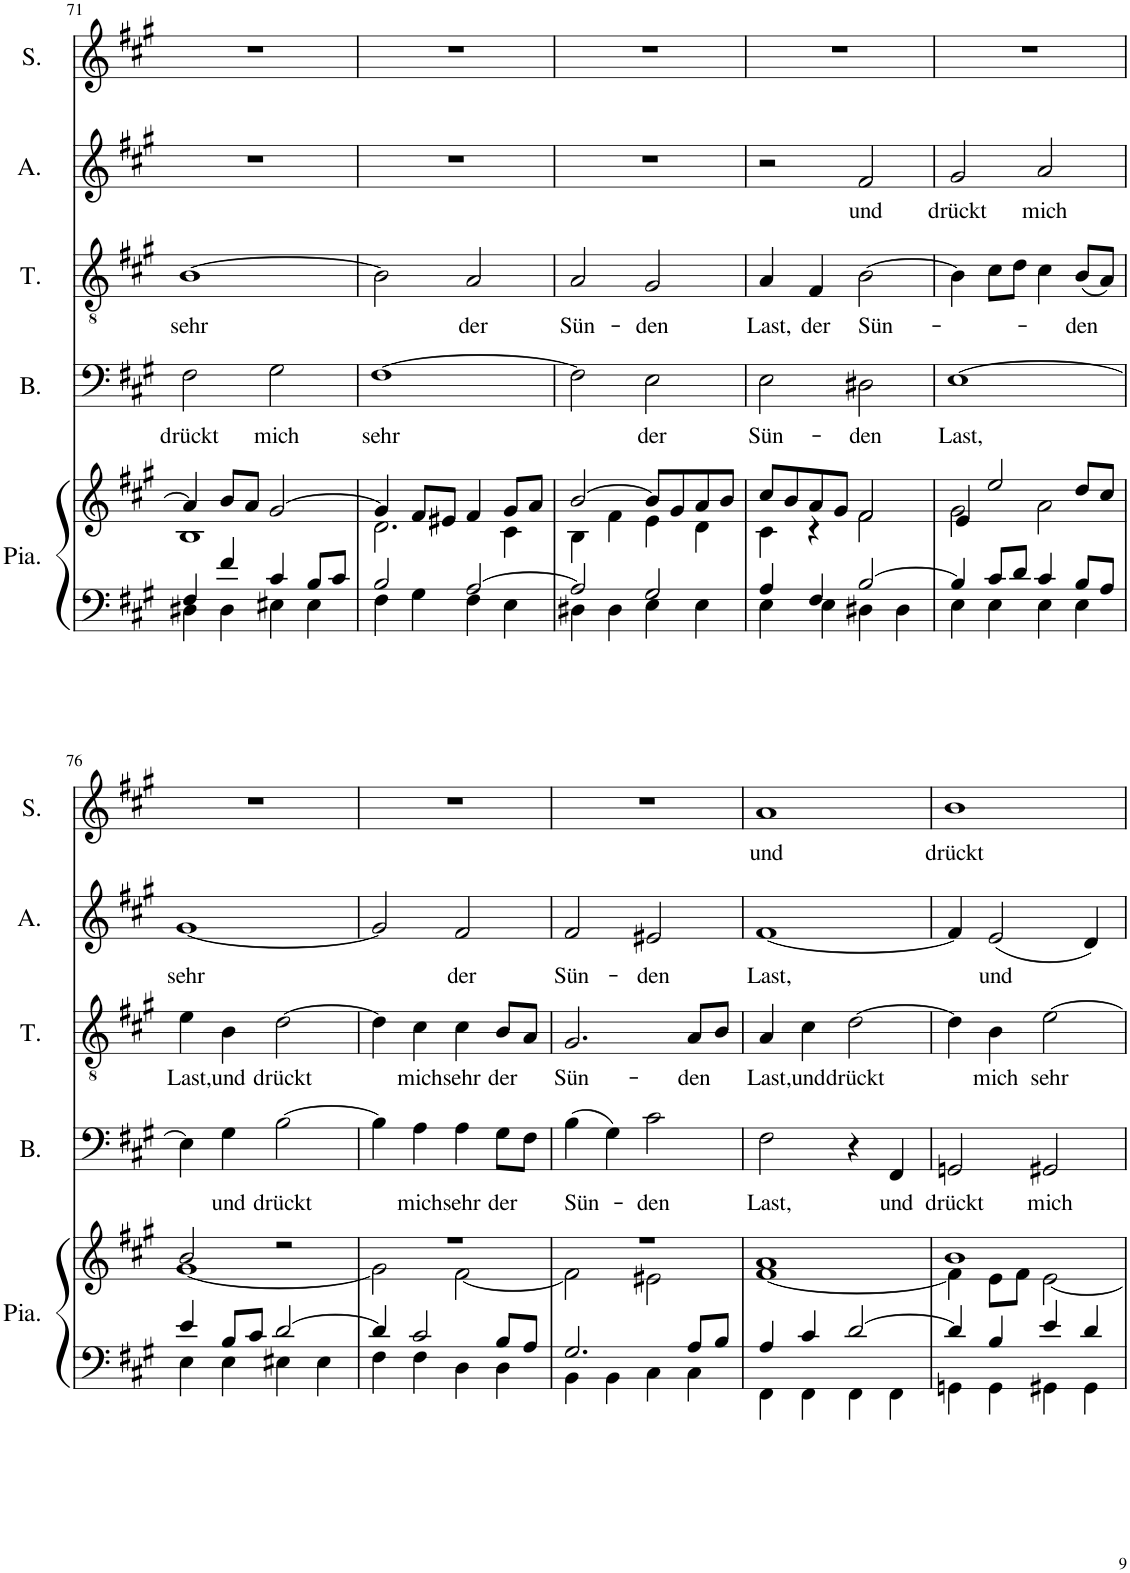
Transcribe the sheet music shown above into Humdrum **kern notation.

**kern	**kern	**kern	**text	**kern	**text	**kern	**text	**kern	**text
*part5	*part5	*part4	*part4	*part3	*part3	*part2	*part2	*part1	*part1
*staff6	*staff5	*staff4	*staff4	*staff3	*staff3	*staff2	*staff2	*staff1	*staff1
*I"Piano	*	*I"Basse	*	*I"Ténor	*	*I"Alto	*	*I"Soprano	*
*I'Pia.	*	*I'B.	*	*I'T.	*	*I'A.	*	*I'S.	*
!!LO:PB:g=z
*clefF4	*clefG2	*clefF4	*	*clefGv2	*	*clefG2	*	*clefG2	*
*k[f#c#g#]	*k[f#c#g#]	*k[f#c#g#]	*	*k[f#c#g#]	*	*k[f#c#g#]	*	*k[f#c#g#]	*
*M2/2	*M2/2	*M2/2	*	*M2/2	*	*M2/2	*	*M2/2	*
*met(c|)	*met(c|)	*met(c|)	*	*met(c|)	*	*met(c|)	*	*met(c|)	*
=71	=71	=71	=71	=71	=71	=71	=71	=71	=71
*^	*^	*	*	*	*	*	*	*	*
!	!	!	!	!	!LO:LY:b	!	!LO:LY:b	!	!	!	!
4D#X\	4F#/	4a/]	1B	2F#\	drückt	[1B	sehr	1r	.	1r	.
4D#\	4f#/	8b/L	.	.	.	.	.	.	.	.	.
.	.	8a/J	.	.	.	.	.	.	.	.	.
!	!	!	!	!	!LO:LY:b	!	!	!	!	!	!
4E#X\	4c#/	[2g#/	.	2G#\	mich	.	.	.	.	.	.
4E#\	8B/L	.	.	.	.	.	.	.	.	.	.
.	8c#/J	.	.	.	.	.	.	.	.	.	.
=72	=72	=72	=72	=72	=72	=72	=72	=72	=72	=72	=72
!	!	!	!	!	!LO:LY:b	!	!	!	!	!	!
4F#\	2B/	4g#/]	2.d\	[1F#	sehr	2B\]	.	1r	.	1r	.
4G#\	.	8f#/L	.	.	.	.	.	.	.	.	.
.	.	8e#X/J	.	.	.	.	.	.	.	.	.
!	!	!	!	!	!	!	!LO:LY:b	!	!	!	!
4F#\	[2A/	4f#/	.	.	.	2A/	der	.	.	.	.
4E\	.	8g#/L	4c#\	.	.	.	.	.	.	.	.
.	.	8a/J	.	.	.	.	.	.	.	.	.
=73	=73	=73	=73	=73	=73	=73	=73	=73	=73	=73	=73
!	!	!	!	!	!	!	!LO:LY:b	!	!	!	!
4D#X\	2A/]	[2b/	4B\	2F#\]	.	2A/	Sün-	1r	.	1r	.
4D#\	.	.	4f#\	.	.	.	.	.	.	.	.
!	!	!	!	!	!LO:LY:b	!	!LO:LY:b	!	!	!	!
4E\	2G#/	8b/L]	4e\	2E\	der	2G#/	-den	.	.	.	.
.	.	8g#/	.	.	.	.	.	.	.	.	.
4E\	.	8a/	4d\	.	.	.	.	.	.	.	.
.	.	8b/J	.	.	.	.	.	.	.	.	.
=74	=74	=74	=74	=74	=74	=74	=74	=74	=74	=74	=74
!	!	!	!	!	!LO:LY:b	!	!LO:LY:b	!	!	!	!
4E\	4A/	8cc#/L	4c#\	2E\	Sün-	4A/	Last,	2r	.	1r	.
.	.	8b/	.	.	.	.	.	.	.	.	.
!	!	!	!	!	!	!	!LO:LY:b	!	!	!	!
4E\	4F#/	8a/	4r	.	.	4F#/	der	.	.	.	.
.	.	8g#/J	.	.	.	.	.	.	.	.	.
!	!	!	!	!	!LO:LY:b	!	!LO:LY:b	!	!LO:LY:b	!	!
4D#X\	[2B/	2f#/	2f#\	2D#X\	-den	[2B\	Sün-	2f#/	und	.	.
4D#\	.	.	.	.	.	.	.	.	.	.	.
=75	=75	=75	=75	=75	=75	=75	=75	=75	=75	=75	=75
!	!	!	!	!	!LO:LY:b	!	!	!	!LO:LY:b	!	!
4E\	4B/]	4e/	2g#\	[1E	Last,	4B\]	.	2g#/	drückt	1r	.
4E\	8c#/L	2ee/	.	.	.	8c#\L	.	.	.	.	.
.	8d/J	.	.	.	.	8d\J	.	.	.	.	.
!	!	!	!	!	!	!	!	!	!LO:LY:b	!	!
4E\	4c#/	.	2a\	.	.	4c#\	.	2a/	mich	.	.
!	!	!	!	!	!	!	!LO:LY:b	!	!	!	!
4E\	8B/L	8dd/L	.	.	.	(8B/L	-den	.	.	.	.
.	8A/J	8cc#/J	.	.	.	8A/J)	.	.	.	.	.
!!LO:LB:g=z
=76	=76	=76	=76	=76	=76	=76	=76	=76	=76	=76	=76
!	!	!	!	!	!	!	!LO:LY:b	!	!LO:LY:b	!	!
4E\	4e/	2b/	[1g#	4E\]	.	4e\	Last,	[1g#	sehr	1r	.
!	!	!	!	!	!LO:LY:b	!	!LO:LY:b	!	!	!	!
4E\	8B/L	.	.	4G#\	und	4B\	und	.	.	.	.
.	8c#/J	.	.	.	.	.	.	.	.	.	.
!	!	!	!	!	!LO:LY:b	!	!LO:LY:b	!	!	!	!
4E#X\	[2d/	2r	.	[2B\	drückt	[2d\	drückt	.	.	.	.
4E#\	.	.	.	.	.	.	.	.	.	.	.
=77	=77	=77	=77	=77	=77	=77	=77	=77	=77	=77	=77
4F#\	4d/]	1r	2g#\]	4B\]	.	4d\]	.	2g#/]	.	1r	.
!	!	!	!	!	!LO:LY:b	!	!LO:LY:b	!	!	!	!
4F#\	2c#/	.	.	4A\	mich	4c#\	mich	.	.	.	.
!	!	!	!	!	!LO:LY:b	!	!LO:LY:b	!	!LO:LY:b	!	!
4D\	.	.	[2f#\	4A\	sehr	4c#\	sehr	2f#/	der	.	.
!	!	!	!	!	!LO:LY:b	!	!LO:LY:b	!	!	!	!
4D\	8B/L	.	.	8G#\L	der	8B/L	der	.	.	.	.
.	8A/J	.	.	8F#\J	.	8A/J	.	.	.	.	.
=78	=78	=78	=78	=78	=78	=78	=78	=78	=78	=78	=78
!	!	!	!	!	!LO:LY:b	!	!LO:LY:b	!	!LO:LY:b	!	!
4BB\	2.G#/	1r	2f#\]	(4B\	Sün-	2.G#/	Sün-	2f#/	Sün-	1r	.
4BB\	.	.	.	4G#\)	.	.	.	.	.	.	.
!	!	!	!	!	!LO:LY:b	!	!	!	!LO:LY:b	!	!
4C#\	.	.	2e#X\	2c#\	-den	.	.	2e#X/	-den	.	.
!	!	!	!	!	!	!	!LO:LY:b	!	!	!	!
4C#\	8A/L	.	.	.	.	8A/L	-den	.	.	.	.
.	8B/J	.	.	.	.	8B/J	.	.	.	.	.
=79	=79	=79	=79	=79	=79	=79	=79	=79	=79	=79	=79
!	!	!	!	!	!LO:LY:b	!	!LO:LY:b	!	!LO:LY:b	!	!LO:LY:b
4FF#\	4A/	1a	[1f#	2F#\	Last,	4A/	Last,	[1f#	Last,	1a	und
!	!	!	!	!	!	!	!LO:LY:b	!	!	!	!
4FF#\	4c#/	.	.	.	.	4c#\	und	.	.	.	.
!	!	!	!	!	!	!	!LO:LY:b	!	!	!	!
4FF#\	[2d/	.	.	4r	.	[2d\	drückt	.	.	.	.
!	!	!	!	!	!LO:LY:b	!	!	!	!	!	!
4FF#\	.	.	.	4FF#/	und	.	.	.	.	.	.
=80	=80	=80	=80	=80	=80	=80	=80	=80	=80	=80	=80
!	!	!	!	!	!LO:LY:b	!	!	!	!	!	!LO:LY:b
4GGn\	4d/]	1b	4f#\]	2GGn/	drückt	4d\]	.	4f#/]	.	1b	drückt
!	!	!	!	!	!	!	!LO:LY:b	!	!LO:LY:b	!	!
4GG\	4B/	.	8e\L	.	.	4B\	mich	(2e/	und	.	.
.	.	.	8f#\J	.	.	.	.	.	.	.	.
!	!	!	!	!	!LO:LY:b	!	!LO:LY:b	!	!	!	!
4GG#X\	4e/	.	[2e\	2GG#X/	mich	[2e\	sehr	.	.	.	.
4GG#\	4d/	.	.	.	.	.	.	4d/)	.	.	.
*v	*v	*	*	*	*	*	*	*	*	*	*
*	*v	*v	*	*	*	*	*	*	*	*
=	=	=	=	=	=	=	=	=	=
*-	*-	*-	*-	*-	*-	*-	*-	*-	*-
